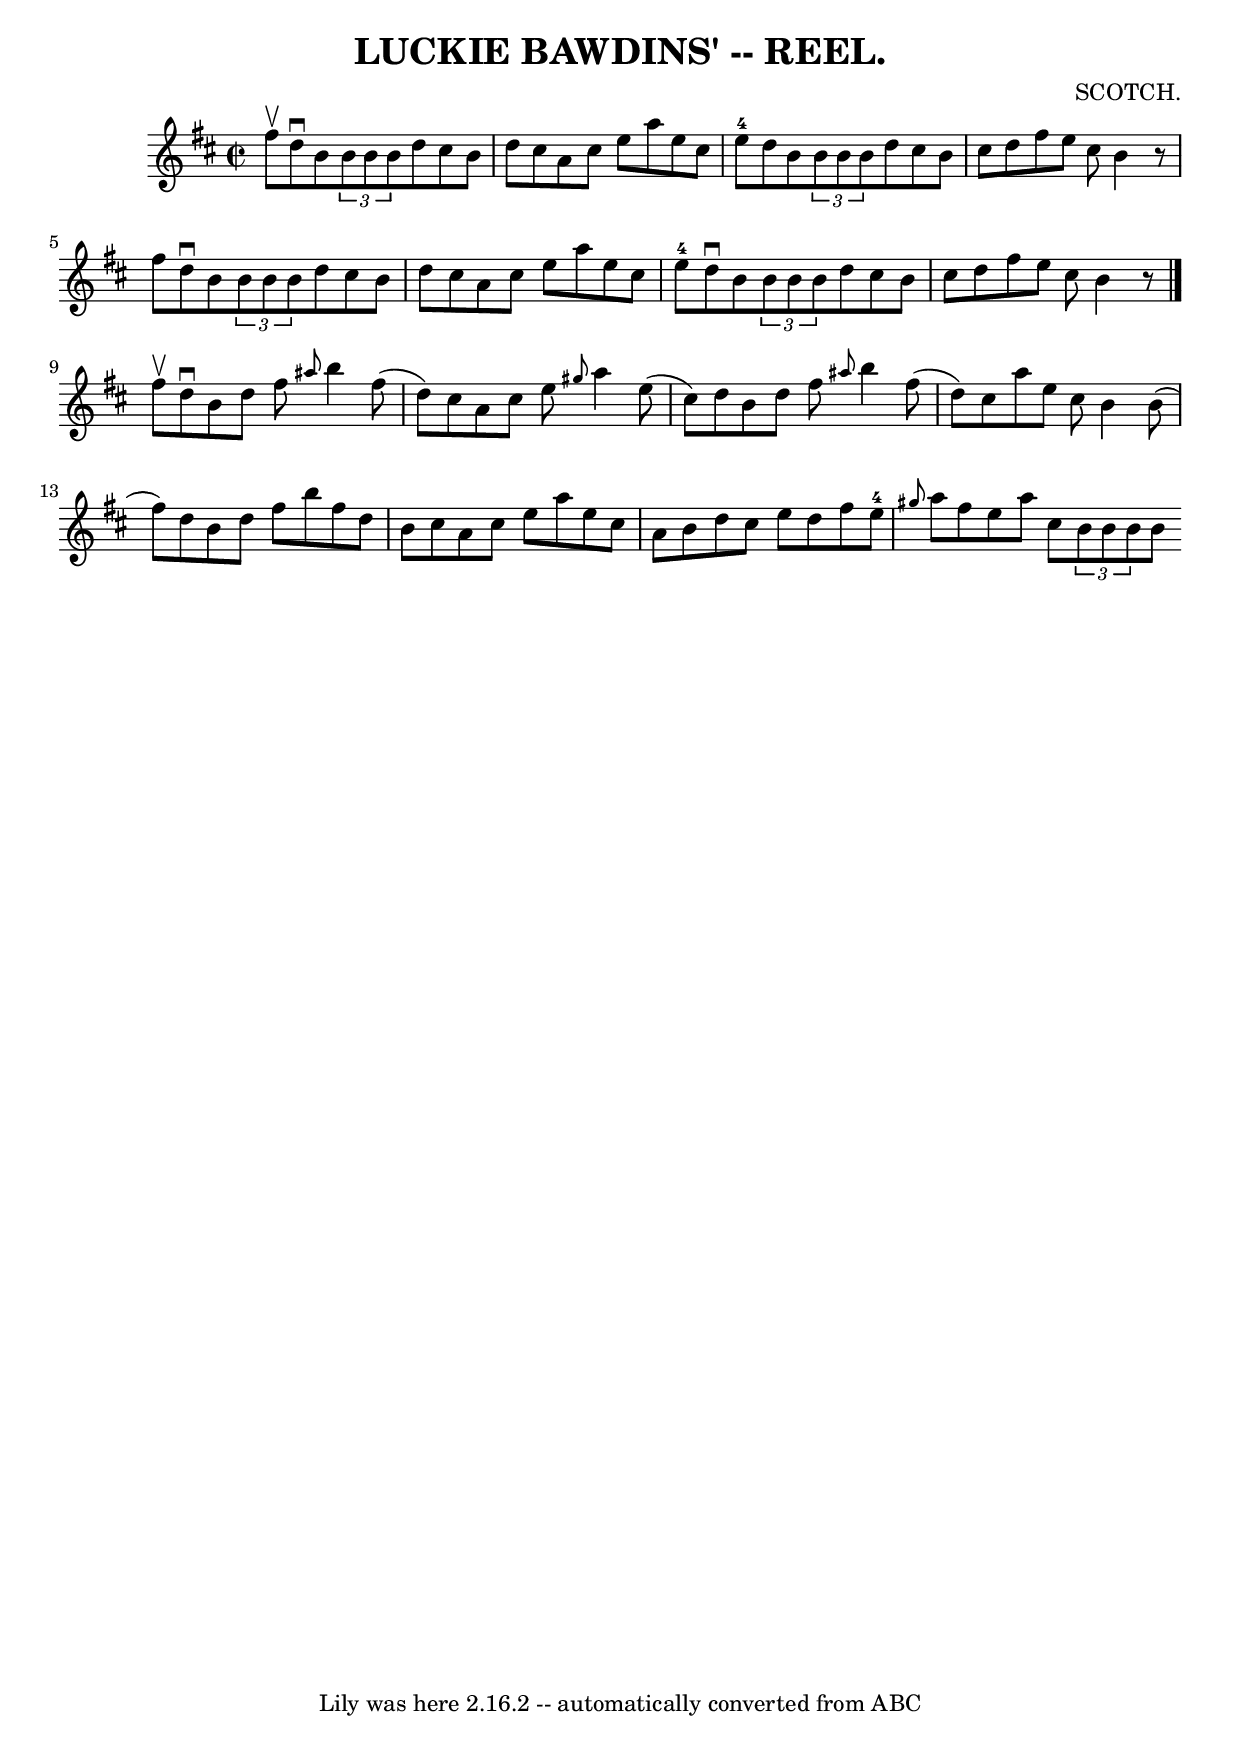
\version "2.16.2"
\include "Mammoth.ily"
\header {
  %% book = "Coles"
 composer = "SCOTCH."
 crossRefNumber = "16"
 footnotes = ""
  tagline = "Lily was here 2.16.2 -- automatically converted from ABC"
  title = "LUCKIE BAWDINS' -- REEL."

}
voicedefault =  {


  \override Staff.TimeSignature #'style = #'C
  \time 2/2 
  \key d \major fs''8^\upbow  |
 d''8^\downbow b'8    
  \times 2/3 { b'8 b'8 b'8   	     } d''8 cs''8 b'8 d''8   |
 cs''8 a'8 cs''8 e''8 a''8 e''8 cs''8 e''8-4  |
  
 d''8 b'8    \times 2/3 { b'8 b'8 b'8  
			 } d''8 cs''8 b'8 cs''8   |
 d''8 fs''8 e''8 cs''8 b'4    r8 fs''8   |
 d''8^\downbow b'8    \times 2/3 { b'8 b'8 b'8  
				  } d''8 cs''8 b'8 d''8   |
 cs''8 a'8 cs''8 e''8 a''8 e''8 cs''8 e''8-4  |
 d''8^\downbow b'8    \times 2/3 {   
 b'8 b'8 b'8     } d''8 cs''8 b'8 cs''8   |
 d''8 fs''8 e''8 cs''8 b'4    r8 \bar "|." fs''8^\upbow  |
  
 d''8^\downbow b'8 d''8 fs''8  \grace { as''8   					} b''4 fs''8 (d''8)  |
 cs''8 a'8 cs''8 e''8  \grace { gs''8  
				 } a''4 e''8 (cs''8)  |
 d''8 b'8 d''8 fs''8  
  \grace { as''8   	 } b''4 fs''8 (d''8)  |
 cs''8 a''8 e''8 cs''8 b'4 b'8 (fs''8)  |
 d''8 b'8 d''8 fs''8 b''8 fs''8 d''8 b'8   |
 cs''8 a'8 cs''8 e''8 a''8 e''8 cs''8 a'8   |
 b'8 d''8 cs''8 e''8 
 d''8 fs''8 e''8-4 \grace { gs''8   			    } a''8   |
 fs''8  
 e''8 a''8 cs''8    \times 2/3 { b'8 b'8 b'8  
				 } b'8     \bar " |."   

}

\score{
  <<

    \context Staff="default"
    {
      \voicedefault 
      
    }

  >>
  \layout {
    
  }
  \midi {
  }

}
